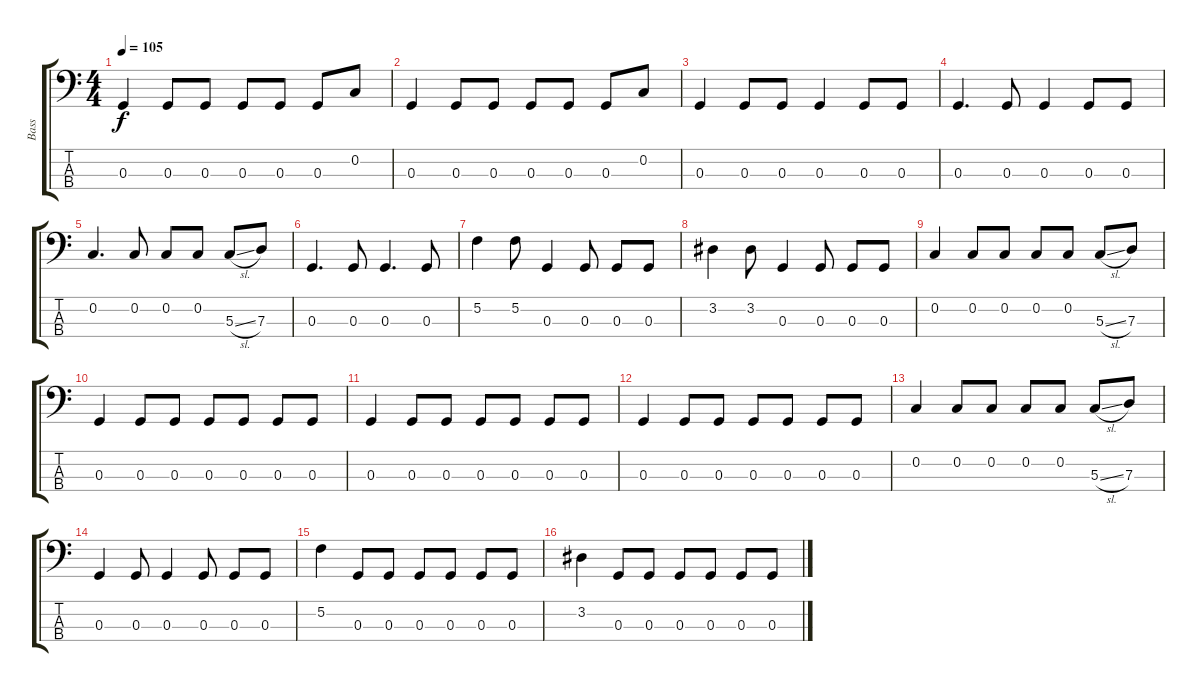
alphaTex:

\track ("Bass" "Bass") {instrument electricbassfinger}
\staff {score tabs}
\tuning (F2 C2 G1 D1) {hide}
\ts (4 4)
\tempo 105
\clef f4
\ks c
0.3.4{dy f} 0.3.8 0.3.8 0.3.8 0.3.8 0.3.8 0.2.8 |
0.3.4 0.3.8 0.3.8 0.3.8 0.3.8 0.3.8 0.2.8 |
0.3.4 0.3.8 0.3.8 0.3.4 0.3.8 0.3.8 |
0.3.4{d} 0.3.8 0.3.4 0.3.8 0.3.8 |
0.2.4{d} 0.2.8 0.2.8 0.2.8 5.3{sl}.8 7.3.8 |
0.3.4{d} 0.3.8 0.3.4{d} 0.3.8 |
5.2.4 5.2.8 0.3.4 0.3.8 0.3.8 0.3.8 |
3.2.4 3.2.8 0.3.4 0.3.8 0.3.8 0.3.8 |
0.2.4 0.2.8 0.2.8 0.2.8 0.2.8 5.3{sl}.8 7.3.8 |
0.3.4 0.3.8 0.3.8 0.3.8 0.3.8 0.3.8 0.3.8 |
0.3.4 0.3.8 0.3.8 0.3.8 0.3.8 0.3.8 0.3.8 |
0.3.4 0.3.8 0.3.8 0.3.8 0.3.8 0.3.8 0.3.8 |
0.2.4 0.2.8 0.2.8 0.2.8 0.2.8 5.3{sl}.8 7.3.8 |
0.3.4 0.3.8 0.3.4 0.3.8 0.3.8 0.3.8 |
5.2.4 0.3.8 0.3.8 0.3.8 0.3.8 0.3.8 0.3.8 |
3.2.4 0.3.8 0.3.8 0.3.8 0.3.8 0.3.8 0.3.8
